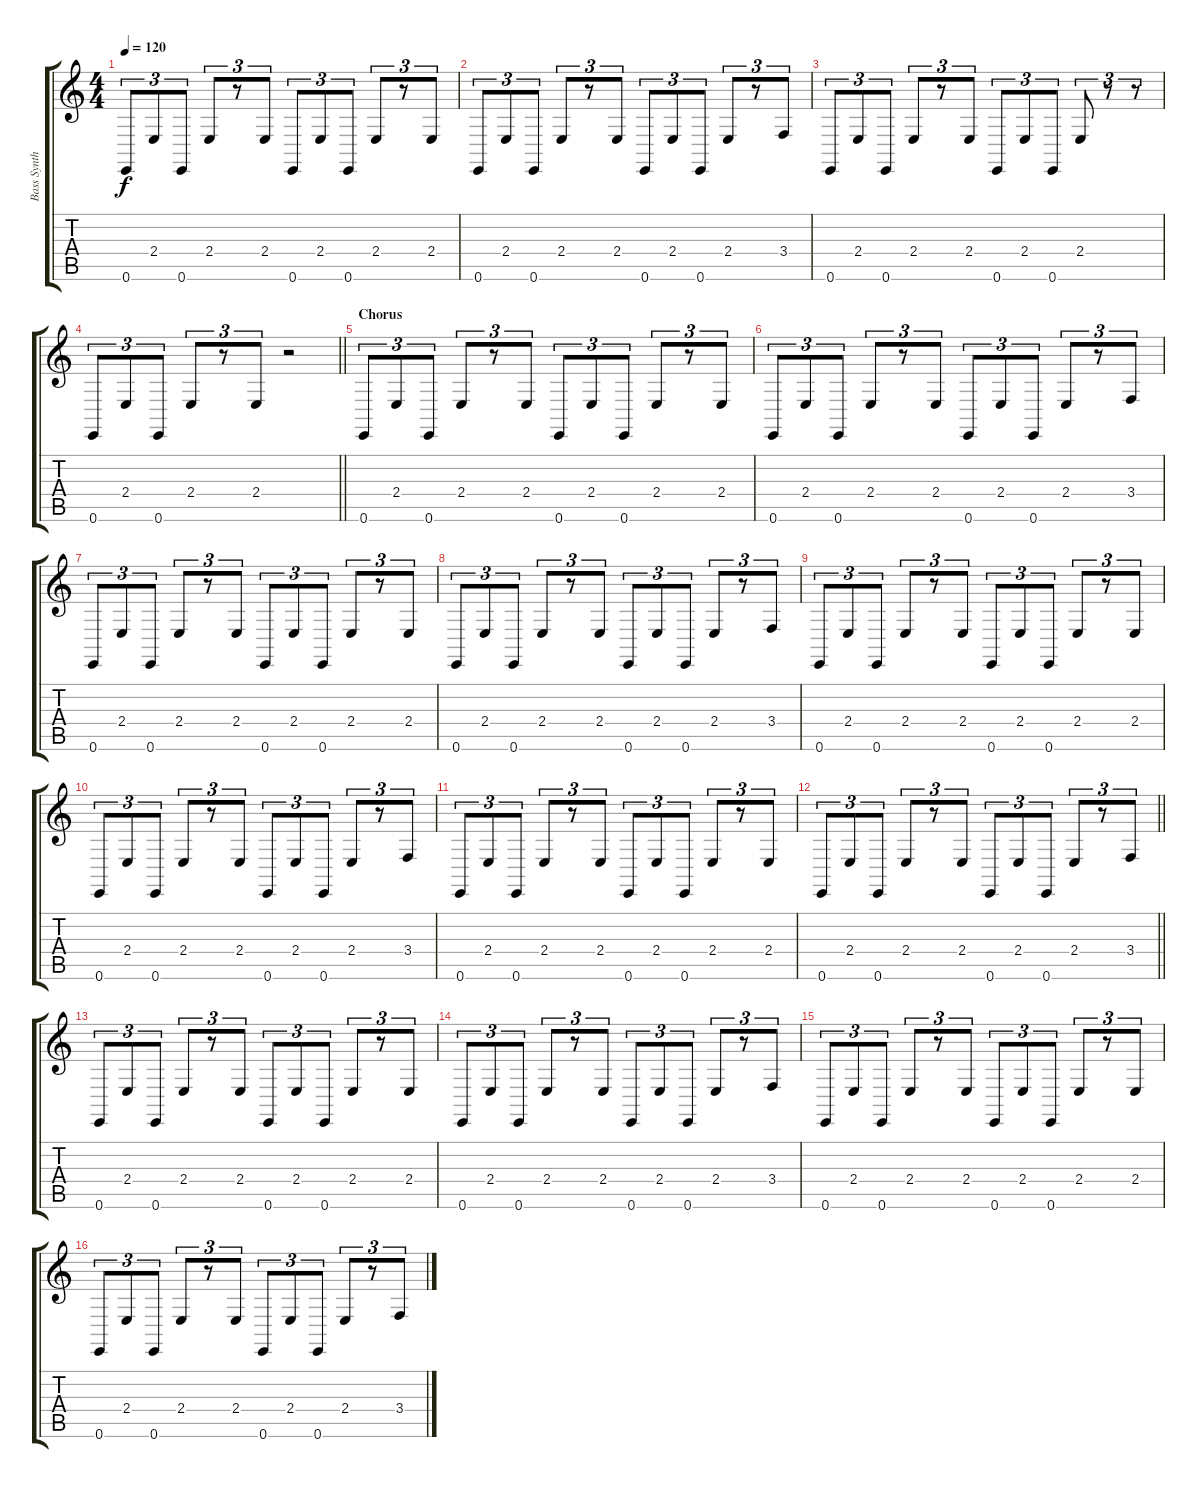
\track ("Bass Synth" "Bass Synth") {instrument lead8bassandlead}
\staff {score tabs}
\tuning (E4 B3 G3 D3 A2 E2) {hide}
\ts (4 4)
\tempo 120
\clef g2
\ks c
0.6.8{tu (3 2) dy f} 2.4.8{tu (3 2)} 0.6.8{tu (3 2)} 2.4.8{tu (3 2)} r.8{tu (3 2)} 2.4.8{tu (3 2)} 0.6.8{tu (3 2)} 2.4.8{tu (3 2)} 0.6.8{tu (3 2)} 2.4.8{tu (3 2)} r.8{tu (3 2)} 2.4.8{tu (3 2)} |
0.6.8{tu (3 2)} 2.4.8{tu (3 2)} 0.6.8{tu (3 2)} 2.4.8{tu (3 2)} r.8{tu (3 2)} 2.4.8{tu (3 2)} 0.6.8{tu (3 2)} 2.4.8{tu (3 2)} 0.6.8{tu (3 2)} 2.4.8{tu (3 2)} r.8{tu (3 2)} 3.4.8{tu (3 2)} |
0.6.8{tu (3 2)} 2.4.8{tu (3 2)} 0.6.8{tu (3 2)} 2.4.8{tu (3 2)} r.8{tu (3 2)} 2.4.8{tu (3 2)} 0.6.8{tu (3 2)} 2.4.8{tu (3 2)} 0.6.8{tu (3 2)} 2.4.8{tu (3 2)} r.8{tu (3 2)} r.8{tu (3 2)} |
\barLineRight lightlight
0.6.8{tu (3 2)} 2.4.8{tu (3 2)} 0.6.8{tu (3 2)} 2.4.8{tu (3 2)} r.8{tu (3 2)} 2.4.8{tu (3 2)} r.2 |
\section ("" "Chorus")
0.6.8{tu (3 2)} 2.4.8{tu (3 2)} 0.6.8{tu (3 2)} 2.4.8{tu (3 2)} r.8{tu (3 2)} 2.4.8{tu (3 2)} 0.6.8{tu (3 2)} 2.4.8{tu (3 2)} 0.6.8{tu (3 2)} 2.4.8{tu (3 2)} r.8{tu (3 2)} 2.4.8{tu (3 2)} |
0.6.8{tu (3 2)} 2.4.8{tu (3 2)} 0.6.8{tu (3 2)} 2.4.8{tu (3 2)} r.8{tu (3 2)} 2.4.8{tu (3 2)} 0.6.8{tu (3 2)} 2.4.8{tu (3 2)} 0.6.8{tu (3 2)} 2.4.8{tu (3 2)} r.8{tu (3 2)} 3.4.8{tu (3 2)} |
0.6.8{tu (3 2)} 2.4.8{tu (3 2)} 0.6.8{tu (3 2)} 2.4.8{tu (3 2)} r.8{tu (3 2)} 2.4.8{tu (3 2)} 0.6.8{tu (3 2)} 2.4.8{tu (3 2)} 0.6.8{tu (3 2)} 2.4.8{tu (3 2)} r.8{tu (3 2)} 2.4.8{tu (3 2)} |
0.6.8{tu (3 2)} 2.4.8{tu (3 2)} 0.6.8{tu (3 2)} 2.4.8{tu (3 2)} r.8{tu (3 2)} 2.4.8{tu (3 2)} 0.6.8{tu (3 2)} 2.4.8{tu (3 2)} 0.6.8{tu (3 2)} 2.4.8{tu (3 2)} r.8{tu (3 2)} 3.4.8{tu (3 2)} |
0.6.8{tu (3 2)} 2.4.8{tu (3 2)} 0.6.8{tu (3 2)} 2.4.8{tu (3 2)} r.8{tu (3 2)} 2.4.8{tu (3 2)} 0.6.8{tu (3 2)} 2.4.8{tu (3 2)} 0.6.8{tu (3 2)} 2.4.8{tu (3 2)} r.8{tu (3 2)} 2.4.8{tu (3 2)} |
0.6.8{tu (3 2)} 2.4.8{tu (3 2)} 0.6.8{tu (3 2)} 2.4.8{tu (3 2)} r.8{tu (3 2)} 2.4.8{tu (3 2)} 0.6.8{tu (3 2)} 2.4.8{tu (3 2)} 0.6.8{tu (3 2)} 2.4.8{tu (3 2)} r.8{tu (3 2)} 3.4.8{tu (3 2)} |
0.6.8{tu (3 2)} 2.4.8{tu (3 2)} 0.6.8{tu (3 2)} 2.4.8{tu (3 2)} r.8{tu (3 2)} 2.4.8{tu (3 2)} 0.6.8{tu (3 2)} 2.4.8{tu (3 2)} 0.6.8{tu (3 2)} 2.4.8{tu (3 2)} r.8{tu (3 2)} 2.4.8{tu (3 2)} |
\barLineRight lightlight
0.6.8{tu (3 2)} 2.4.8{tu (3 2)} 0.6.8{tu (3 2)} 2.4.8{tu (3 2)} r.8{tu (3 2)} 2.4.8{tu (3 2)} 0.6.8{tu (3 2)} 2.4.8{tu (3 2)} 0.6.8{tu (3 2)} 2.4.8{tu (3 2)} r.8{tu (3 2)} 3.4.8{tu (3 2)} |
0.6.8{tu (3 2)} 2.4.8{tu (3 2)} 0.6.8{tu (3 2)} 2.4.8{tu (3 2)} r.8{tu (3 2)} 2.4.8{tu (3 2)} 0.6.8{tu (3 2)} 2.4.8{tu (3 2)} 0.6.8{tu (3 2)} 2.4.8{tu (3 2)} r.8{tu (3 2)} 2.4.8{tu (3 2)} |
0.6.8{tu (3 2)} 2.4.8{tu (3 2)} 0.6.8{tu (3 2)} 2.4.8{tu (3 2)} r.8{tu (3 2)} 2.4.8{tu (3 2)} 0.6.8{tu (3 2)} 2.4.8{tu (3 2)} 0.6.8{tu (3 2)} 2.4.8{tu (3 2)} r.8{tu (3 2)} 3.4.8{tu (3 2)} |
0.6.8{tu (3 2)} 2.4.8{tu (3 2)} 0.6.8{tu (3 2)} 2.4.8{tu (3 2)} r.8{tu (3 2)} 2.4.8{tu (3 2)} 0.6.8{tu (3 2)} 2.4.8{tu (3 2)} 0.6.8{tu (3 2)} 2.4.8{tu (3 2)} r.8{tu (3 2)} 2.4.8{tu (3 2)} |
0.6.8{tu (3 2)} 2.4.8{tu (3 2)} 0.6.8{tu (3 2)} 2.4.8{tu (3 2)} r.8{tu (3 2)} 2.4.8{tu (3 2)} 0.6.8{tu (3 2)} 2.4.8{tu (3 2)} 0.6.8{tu (3 2)} 2.4.8{tu (3 2)} r.8{tu (3 2)} 3.4.8{tu (3 2)}
